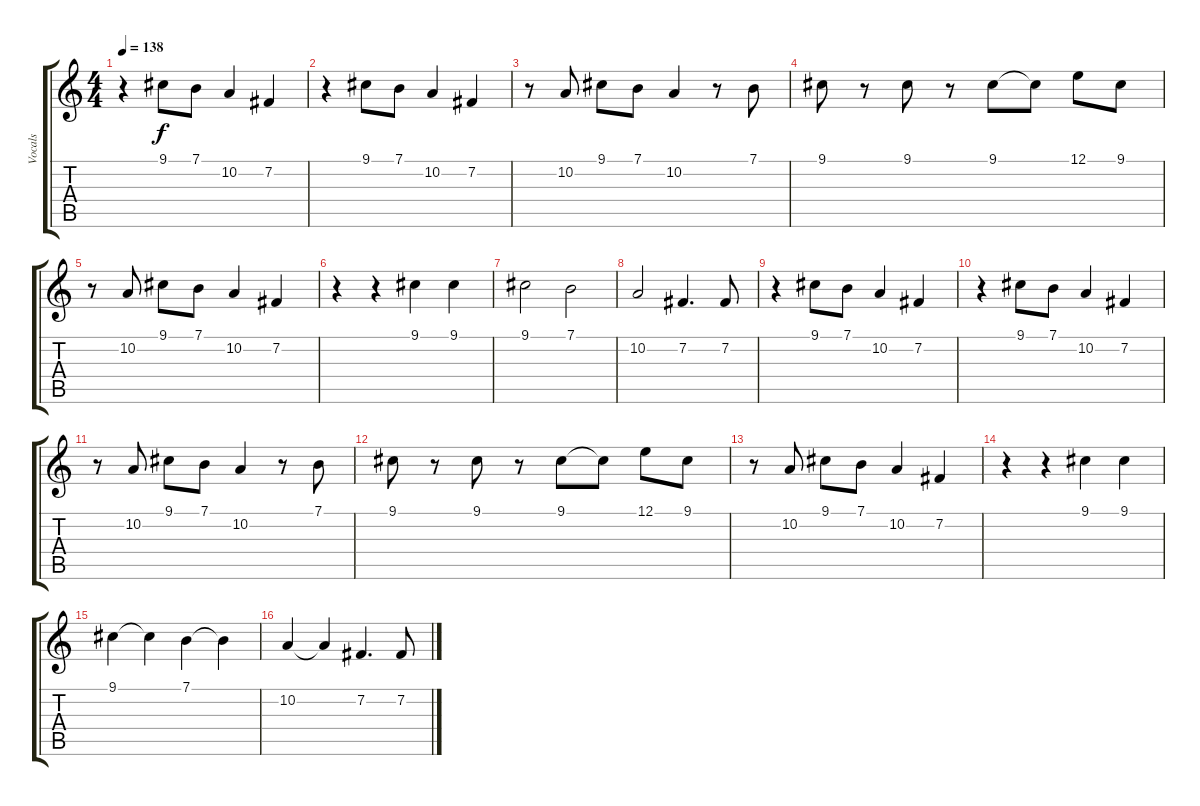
\track ("Vocals" "Vocals") {instrument clarinet}
\staff {score tabs}
\tuning (E4 B3 G3 D3 A2 E2) {hide}
\ts (4 4)
\tempo 138
\clef g2
\ks c
r.4{dy f} 9.1.8 7.1.8 10.2.4 7.2.4 |
r.4 9.1.8 7.1.8 10.2.4 7.2.4 |
r.8 10.2.8 9.1.8 7.1.8 10.2.4 r.8 7.1.8 |
9.1.8 r.8 9.1.8 r.8 9.1.8 9.1{t}.8 12.1.8 9.1.8 |
r.8 10.2.8 9.1.8 7.1.8 10.2.4 7.2.4 |
r.4 r.4 9.1.4 9.1.4 |
9.1.2 7.1.2 |
10.2.2 7.2.4{d} 7.2.8 |
r.4 9.1.8 7.1.8 10.2.4 7.2.4 |
r.4 9.1.8 7.1.8 10.2.4 7.2.4 |
r.8 10.2.8 9.1.8 7.1.8 10.2.4 r.8 7.1.8 |
9.1.8 r.8 9.1.8 r.8 9.1.8 9.1{t}.8 12.1.8 9.1.8 |
r.8 10.2.8 9.1.8 7.1.8 10.2.4 7.2.4 |
r.4 r.4 9.1.4 9.1.4 |
9.1.4 9.1{t}.4 7.1.4 7.1{t}.4 |
10.2.4 10.2{t}.4 7.2.4{d} 7.2.8
